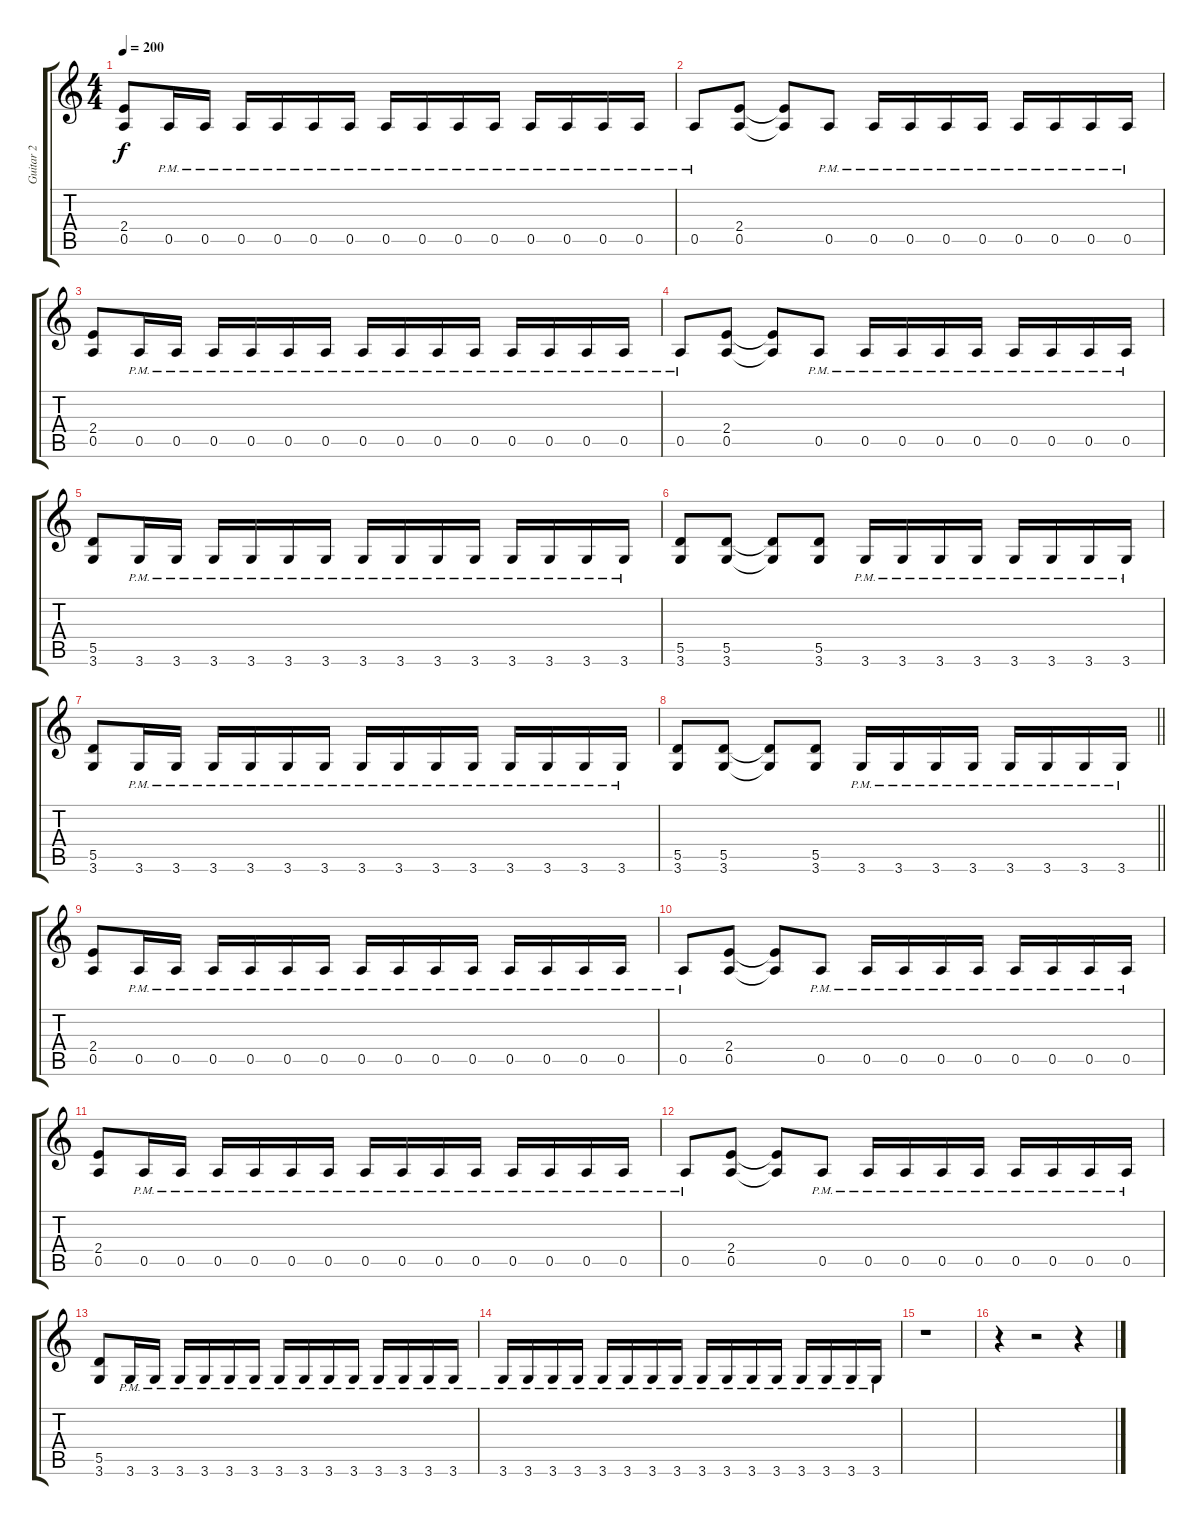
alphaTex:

\track ("Guitar 2" "Guitar 2") {instrument distortionguitar}
\staff {score tabs}
\tuning (E4 B3 G3 D3 A2 E2) {hide}
\ts (4 4)
\section ("" "")
\tempo 200
\clef g2
\ks c
(2.4 0.5).8{dy f} 0.5{pm}.16 0.5{pm}.16 0.5{pm}.16 0.5{pm}.16 0.5{pm}.16 0.5{pm}.16 0.5{pm}.16 0.5{pm}.16 0.5{pm}.16 0.5{pm}.16 0.5{pm}.16 0.5{pm}.16 0.5{pm}.16 0.5{pm}.16 |
0.5{pm}.8 (2.4 0.5).8 (2.4{t} 0.5{t}).8 0.5{pm}.8 0.5{pm}.16 0.5{pm}.16 0.5{pm}.16 0.5{pm}.16 0.5{pm}.16 0.5{pm}.16 0.5{pm}.16 0.5{pm}.16 |
(2.4 0.5).8 0.5{pm}.16 0.5{pm}.16 0.5{pm}.16 0.5{pm}.16 0.5{pm}.16 0.5{pm}.16 0.5{pm}.16 0.5{pm}.16 0.5{pm}.16 0.5{pm}.16 0.5{pm}.16 0.5{pm}.16 0.5{pm}.16 0.5{pm}.16 |
0.5{pm}.8 (2.4 0.5).8 (2.4{t} 0.5{t}).8 0.5{pm}.8 0.5{pm}.16 0.5{pm}.16 0.5{pm}.16 0.5{pm}.16 0.5{pm}.16 0.5{pm}.16 0.5{pm}.16 0.5{pm}.16 |
(5.5 3.6).8 3.6{pm}.16 3.6{pm}.16 3.6{pm}.16 3.6{pm}.16 3.6{pm}.16 3.6{pm}.16 3.6{pm}.16 3.6{pm}.16 3.6{pm}.16 3.6{pm}.16 3.6{pm}.16 3.6{pm}.16 3.6{pm}.16 3.6{pm}.16 |
(5.5 3.6).8 (5.5 3.6).8 (5.5{t} 3.6{t}).8 (5.5 3.6).8 3.6{pm}.16 3.6{pm}.16 3.6{pm}.16 3.6{pm}.16 3.6{pm}.16 3.6{pm}.16 3.6{pm}.16 3.6{pm}.16 |
(5.5 3.6).8 3.6{pm}.16 3.6{pm}.16 3.6{pm}.16 3.6{pm}.16 3.6{pm}.16 3.6{pm}.16 3.6{pm}.16 3.6{pm}.16 3.6{pm}.16 3.6{pm}.16 3.6{pm}.16 3.6{pm}.16 3.6{pm}.16 3.6{pm}.16 |
\barLineRight lightlight
(5.5 3.6).8 (5.5 3.6).8 (5.5{t} 3.6{t}).8 (5.5 3.6).8 3.6{pm}.16 3.6{pm}.16 3.6{pm}.16 3.6{pm}.16 3.6{pm}.16 3.6{pm}.16 3.6{pm}.16 3.6{pm}.16 |
\section ("" "")
(2.4 0.5).8 0.5{pm}.16 0.5{pm}.16 0.5{pm}.16 0.5{pm}.16 0.5{pm}.16 0.5{pm}.16 0.5{pm}.16 0.5{pm}.16 0.5{pm}.16 0.5{pm}.16 0.5{pm}.16 0.5{pm}.16 0.5{pm}.16 0.5{pm}.16 |
0.5{pm}.8 (2.4 0.5).8 (2.4{t} 0.5{t}).8 0.5{pm}.8 0.5{pm}.16 0.5{pm}.16 0.5{pm}.16 0.5{pm}.16 0.5{pm}.16 0.5{pm}.16 0.5{pm}.16 0.5{pm}.16 |
(2.4 0.5).8 0.5{pm}.16 0.5{pm}.16 0.5{pm}.16 0.5{pm}.16 0.5{pm}.16 0.5{pm}.16 0.5{pm}.16 0.5{pm}.16 0.5{pm}.16 0.5{pm}.16 0.5{pm}.16 0.5{pm}.16 0.5{pm}.16 0.5{pm}.16 |
0.5{pm}.8 (2.4 0.5).8 (2.4{t} 0.5{t}).8 0.5{pm}.8 0.5{pm}.16 0.5{pm}.16 0.5{pm}.16 0.5{pm}.16 0.5{pm}.16 0.5{pm}.16 0.5{pm}.16 0.5{pm}.16 |
(5.5 3.6).8 3.6{pm}.16 3.6{pm}.16 3.6{pm}.16 3.6{pm}.16 3.6{pm}.16 3.6{pm}.16 3.6{pm}.16 3.6{pm}.16 3.6{pm}.16 3.6{pm}.16 3.6{pm}.16 3.6{pm}.16 3.6{pm}.16 3.6{pm}.16 |
3.6{pm}.16 3.6{pm}.16 3.6{pm}.16 3.6{pm}.16 3.6{pm}.16 3.6{pm}.16 3.6{pm}.16 3.6{pm}.16 3.6{pm}.16 3.6{pm}.16 3.6{pm}.16 3.6{pm}.16 3.6{pm}.16 3.6{pm}.16 3.6{pm}.16 3.6{pm}.16 |
r.1 |
r.4 r.2 r.4
